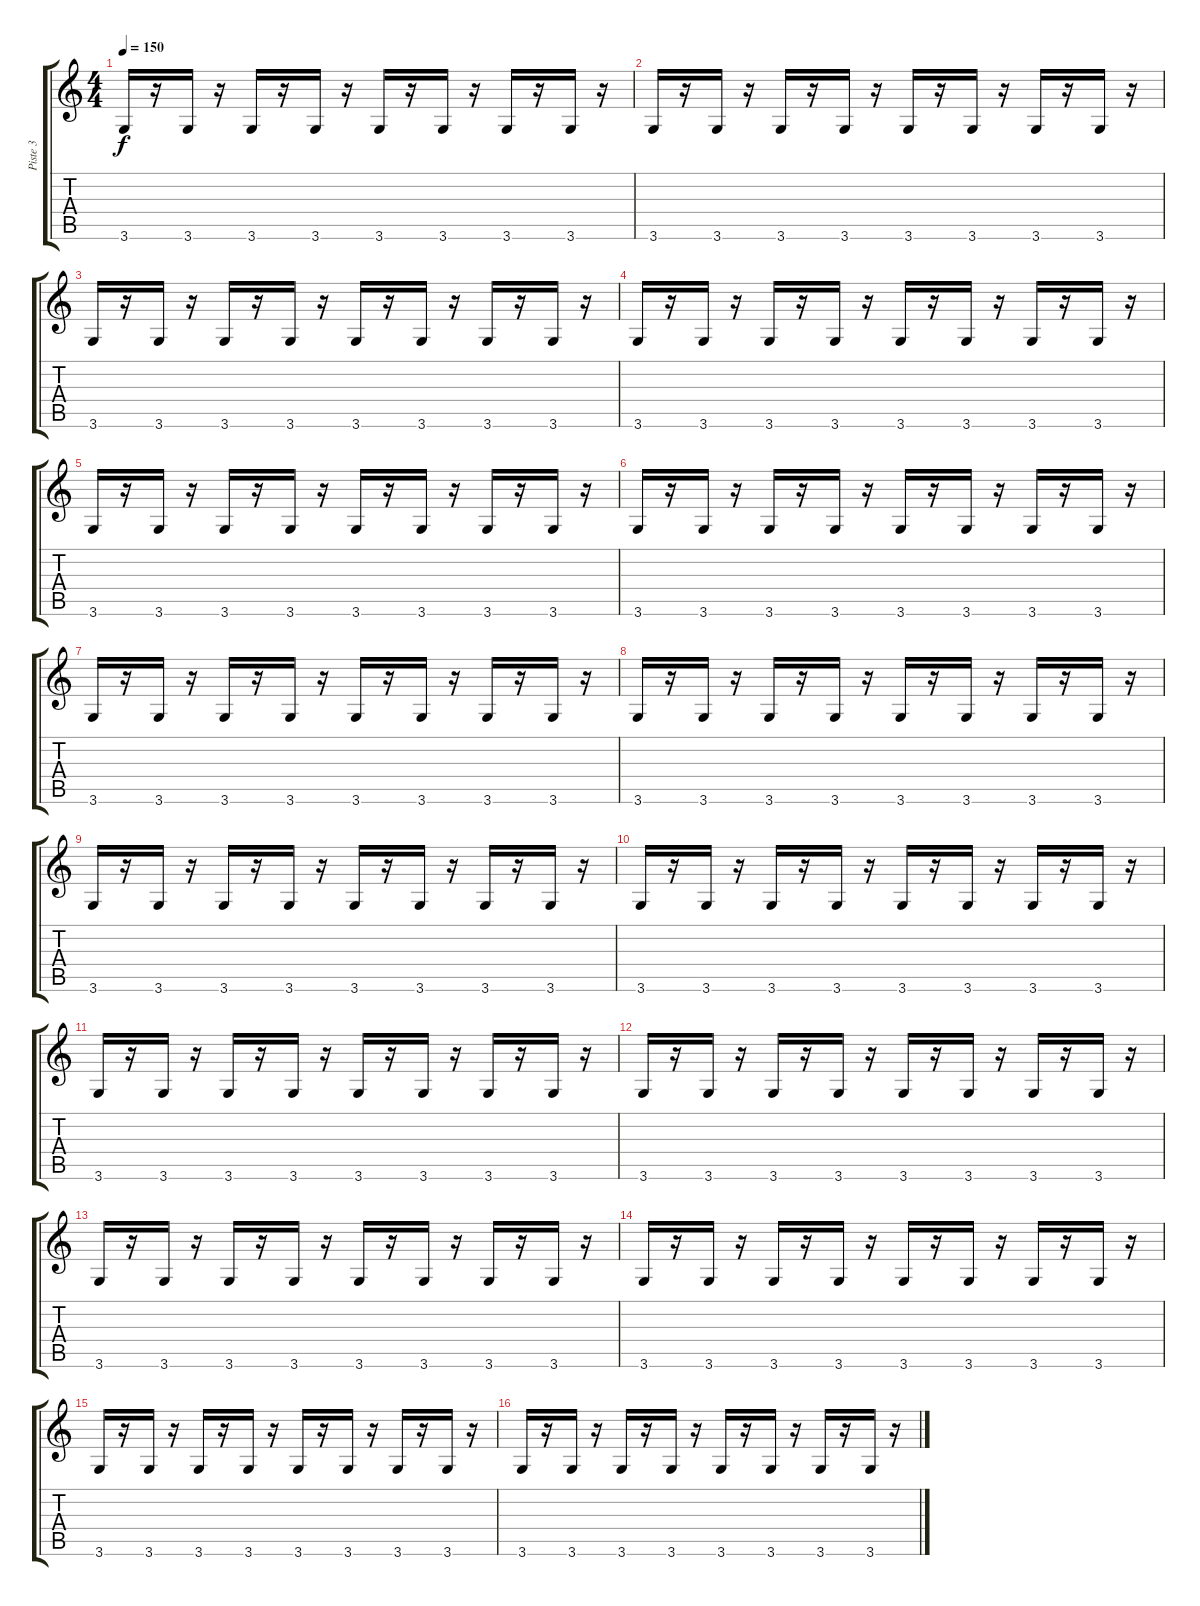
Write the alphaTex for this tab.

\track ("Piste 3" "Piste 3") {instrument overdrivenguitar}
\staff {score tabs}
\tuning (E4 B3 G3 D3 A2 E2) {hide}
\ts (4 4)
\tempo 150
\clef g2
\ks c
3.6.16{dy f} r.16 3.6.16 r.16 3.6.16 r.16 3.6.16 r.16 3.6.16 r.16 3.6.16 r.16 3.6.16 r.16 3.6.16 r.16 |
3.6.16 r.16 3.6.16 r.16 3.6.16 r.16 3.6.16 r.16 3.6.16 r.16 3.6.16 r.16 3.6.16 r.16 3.6.16 r.16 |
3.6.16 r.16 3.6.16 r.16 3.6.16 r.16 3.6.16 r.16 3.6.16 r.16 3.6.16 r.16 3.6.16 r.16 3.6.16 r.16 |
3.6.16 r.16 3.6.16 r.16 3.6.16 r.16 3.6.16 r.16 3.6.16 r.16 3.6.16 r.16 3.6.16 r.16 3.6.16 r.16 |
3.6.16 r.16 3.6.16 r.16 3.6.16 r.16 3.6.16 r.16 3.6.16 r.16 3.6.16 r.16 3.6.16 r.16 3.6.16 r.16 |
3.6.16 r.16 3.6.16 r.16 3.6.16 r.16 3.6.16 r.16 3.6.16 r.16 3.6.16 r.16 3.6.16 r.16 3.6.16 r.16 |
3.6.16 r.16 3.6.16 r.16 3.6.16 r.16 3.6.16 r.16 3.6.16 r.16 3.6.16 r.16 3.6.16 r.16 3.6.16 r.16 |
3.6.16 r.16 3.6.16 r.16 3.6.16 r.16 3.6.16 r.16 3.6.16 r.16 3.6.16 r.16 3.6.16 r.16 3.6.16 r.16 |
3.6.16 r.16 3.6.16 r.16 3.6.16 r.16 3.6.16 r.16 3.6.16 r.16 3.6.16 r.16 3.6.16 r.16 3.6.16 r.16 |
3.6.16 r.16 3.6.16 r.16 3.6.16 r.16 3.6.16 r.16 3.6.16 r.16 3.6.16 r.16 3.6.16 r.16 3.6.16 r.16 |
3.6.16 r.16 3.6.16 r.16 3.6.16 r.16 3.6.16 r.16 3.6.16 r.16 3.6.16 r.16 3.6.16 r.16 3.6.16 r.16 |
3.6.16 r.16 3.6.16 r.16 3.6.16 r.16 3.6.16 r.16 3.6.16 r.16 3.6.16 r.16 3.6.16 r.16 3.6.16 r.16 |
3.6.16 r.16 3.6.16 r.16 3.6.16 r.16 3.6.16 r.16 3.6.16 r.16 3.6.16 r.16 3.6.16 r.16 3.6.16 r.16 |
3.6.16 r.16 3.6.16 r.16 3.6.16 r.16 3.6.16 r.16 3.6.16 r.16 3.6.16 r.16 3.6.16 r.16 3.6.16 r.16 |
3.6.16 r.16 3.6.16 r.16 3.6.16 r.16 3.6.16 r.16 3.6.16 r.16 3.6.16 r.16 3.6.16 r.16 3.6.16 r.16 |
3.6.16 r.16 3.6.16 r.16 3.6.16 r.16 3.6.16 r.16 3.6.16 r.16 3.6.16 r.16 3.6.16 r.16 3.6.16 r.16
